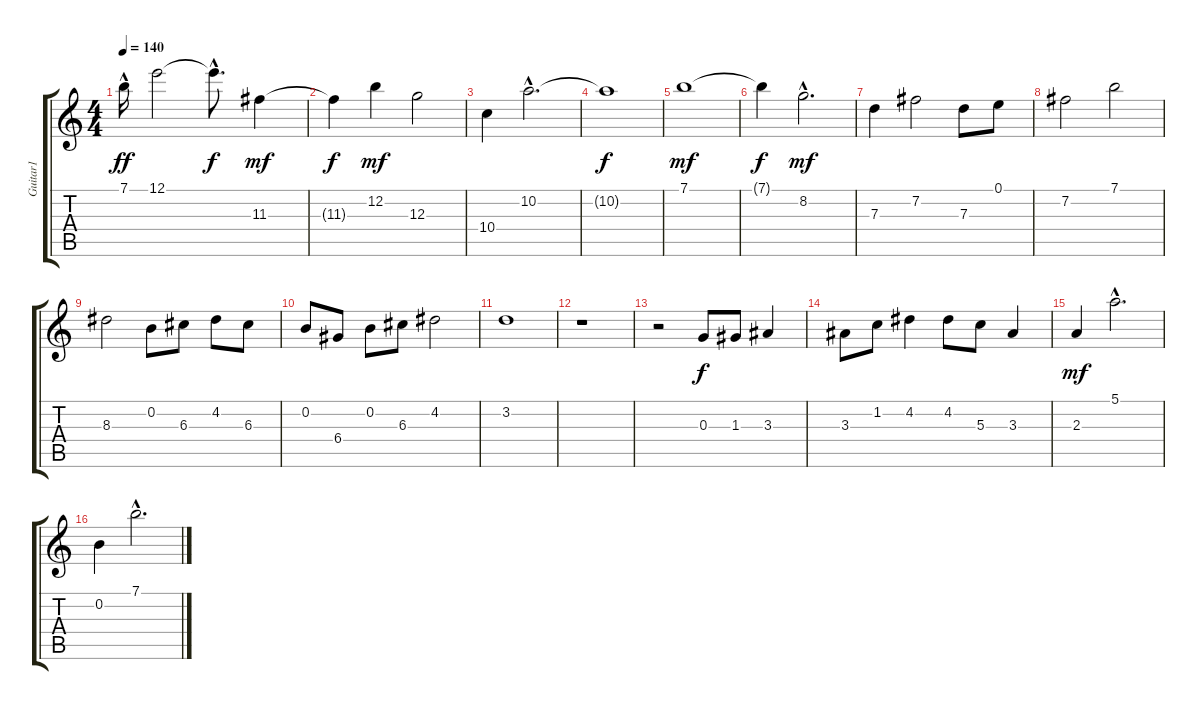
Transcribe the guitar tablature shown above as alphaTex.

\track ("Guitar1" "Guitar1") {instrument acousticguitarsteel}
\staff {score tabs}
\tuning (E4 B3 G3 D3 A2 E2) {hide}
\ts (4 4)
\tempo 140
\clef g2
\ks c
7.1{hac}.16{dy ff volume 14 instrument electricguitarjazz} 12.1.2 12.1{hac t}.8{d dy f} 11.3.4{dy mf} |
11.3{t}.4{dy f} 12.2.4{dy mf} 12.3.2 |
10.4.4 10.2{hac}.2{d} |
10.2{t}.1{dy f} |
7.1.1{dy mf} |
7.1{t}.4{dy f} 8.2{hac}.2{d dy mf} |
7.3.4 7.2.2 7.3.8 0.1.8 |
7.2.2 7.1.2 |
8.3.2 0.2.8 6.3.8 4.2.8 6.3.8 |
0.2.8 6.4.8 0.2.8 6.3.8 4.2.2 |
3.2.1 |
r.1 |
r.2 0.3.8{dy f} 1.3.8 3.3.4 |
3.3.8 1.2.8 4.2.4 4.2.8 5.3.8 3.3.4 |
2.3.4{dy mf} 5.1{hac}.2{d} |
0.2.4 7.1{hac}.2{d}
